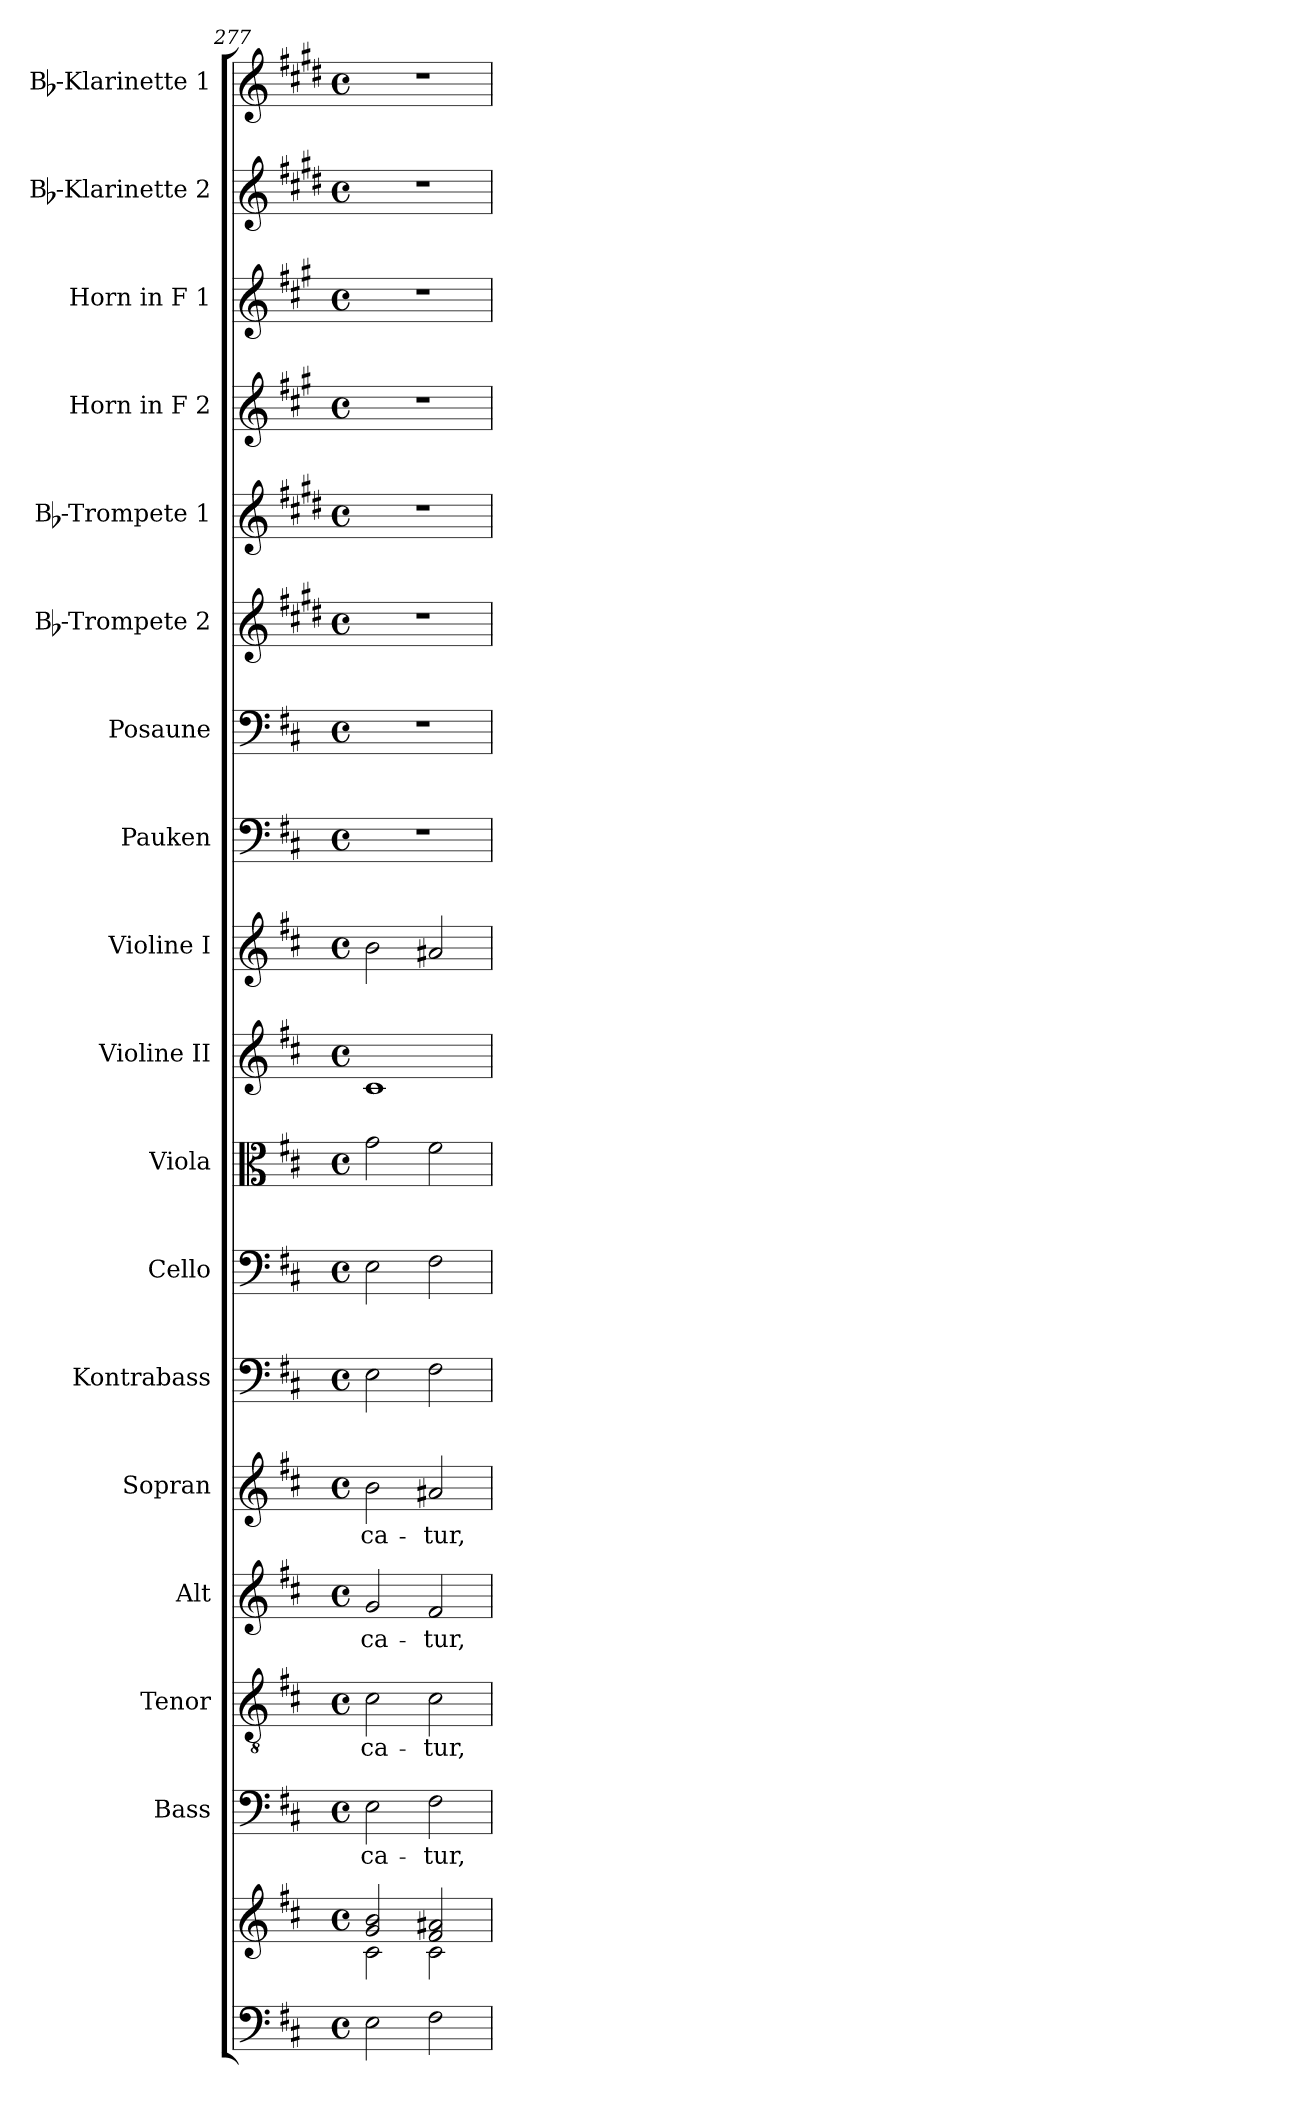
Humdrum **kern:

**kern	**kern	**kern	**text	**kern	**text	**kern	**text	**kern	**text	**kern	**kern	**kern	**kern	**kern	**kern	**kern	**kern	**kern	**kern	**kern	**kern	**kern
*part18	*part18	*part17	*part17	*part16	*part16	*part15	*part15	*part14	*part14	*part13	*part12	*part11	*part10	*part9	*part8	*part7	*part6	*part5	*part4	*part3	*part2	*part1
*staff19	*staff18	*staff17	*staff17	*staff16	*staff16	*staff15	*staff15	*staff14	*staff14	*staff13	*staff12	*staff11	*staff10	*staff9	*staff8	*staff7	*staff6	*staff5	*staff4	*staff3	*staff2	*staff1
*	*	*I"Bass	*	*I"Tenor	*	*I"Alt	*	*I"Sopran	*	*I"Kontrabass	*I"Cello	*I"Viola	*I"Violine II	*I"Violine I	*I"Pauken	*I"Posaune	*I"Bb-Trompete 2	*I"Bb-Trompete 1	*I"Horn in F 2	*I"Horn in F 1	*I"Bb-Klarinette 2	*I"Bb-Klarinette 1
*	*	*I'B.	*	*I'T.	*	*I'A.	*	*I'S.	*	*I'Kb.	*	*I'Vla.	*I'Vl. II	*I'Vl. I	*I'Pk.	*I'Pos.	*I'Bb Trp. 2	*I'Bb Trp. 1	*	*	*I'Bb Kl. 2	*I'Bb Kl. 1
*clefF4	*clefG2	*clefF4	*	*clefGv2	*	*clefG2	*	*clefG2	*	*clefF4	*clefF4	*clefC3	*clefG2	*clefG2	*clefF4	*clefF4	*clefG2	*clefG2	*clefG2	*clefG2	*clefG2	*clefG2
*	*	*	*	*	*	*	*	*	*	*ITrd7c12	*	*	*	*	*	*	*ITrd1c2	*ITrd1c2	*ITrd4c7	*ITrd4c7	*ITrd1c2	*ITrd1c2
*k[f#c#]	*k[f#c#]	*k[f#c#]	*	*k[f#c#]	*	*k[f#c#]	*	*k[f#c#]	*	*k[f#c#]	*k[f#c#]	*k[f#c#]	*k[f#c#]	*k[f#c#]	*k[f#c#]	*k[f#c#]	*k[f#c#]	*k[f#c#]	*k[f#c#]	*k[f#c#]	*k[f#c#]	*k[f#c#]
*D:	*D:	*D:	*	*D:	*	*D:	*	*D:	*	*D:	*D:	*D:	*D:	*D:	*D:	*D:	*D:	*D:	*D:	*D:	*D:	*D:
*M4/4	*M4/4	*M4/4	*	*M4/4	*	*M4/4	*	*M4/4	*	*M4/4	*M4/4	*M4/4	*M4/4	*M4/4	*M4/4	*M4/4	*M4/4	*M4/4	*M4/4	*M4/4	*M4/4	*M4/4
*met(c)	*met(c)	*met(c)	*	*met(c)	*	*met(c)	*	*met(c)	*	*met(c)	*met(c)	*met(c)	*met(c)	*met(c)	*met(c)	*met(c)	*met(c)	*met(c)	*met(c)	*met(c)	*met(c)	*met(c)
=277	=277	=277	=277	=277	=277	=277	=277	=277	=277	=277	=277	=277	=277	=277	=277	=277	=277	=277	=277	=277	=277	=277
*	*^	*	*	*	*	*	*	*	*	*	*	*	*	*	*	*	*	*	*	*	*	*
!	!	!	!	!LO:LY:b	!	!LO:LY:b	!	!LO:LY:b	!	!LO:LY:b	!	!	!	!	!	!	!	!	!	!	!	!	!
2E\	2g/ 2b/	2c#\	2E\	-ca-	2c#\	-ca-	2g/	-ca-	2b\	-ca-	2EE\	2E\	2g\	1c#	2b\	1r	1r	1r	1r	1r	1r	1r	1r
!	!	!	!	!LO:LY:b	!	!LO:LY:b	!	!LO:LY:b	!	!LO:LY:b	!	!	!	!	!	!	!	!	!	!	!	!	!
2F#\	2f#/ 2a#X/	2c#\	2F#\	-tur,	2c#\	-tur,	2f#/	-tur,	2a#X/	-tur,	2FF#\	2F#\	2f#\	.	2a#X/	.	.	.	.	.	.	.	.
*	*v	*v	*	*	*	*	*	*	*	*	*	*	*	*	*	*	*	*	*	*	*	*	*
=	=	=	=	=	=	=	=	=	=	=	=	=	=	=	=	=	=	=	=	=	=	=
*-	*-	*-	*-	*-	*-	*-	*-	*-	*-	*-	*-	*-	*-	*-	*-	*-	*-	*-	*-	*-	*-	*-
